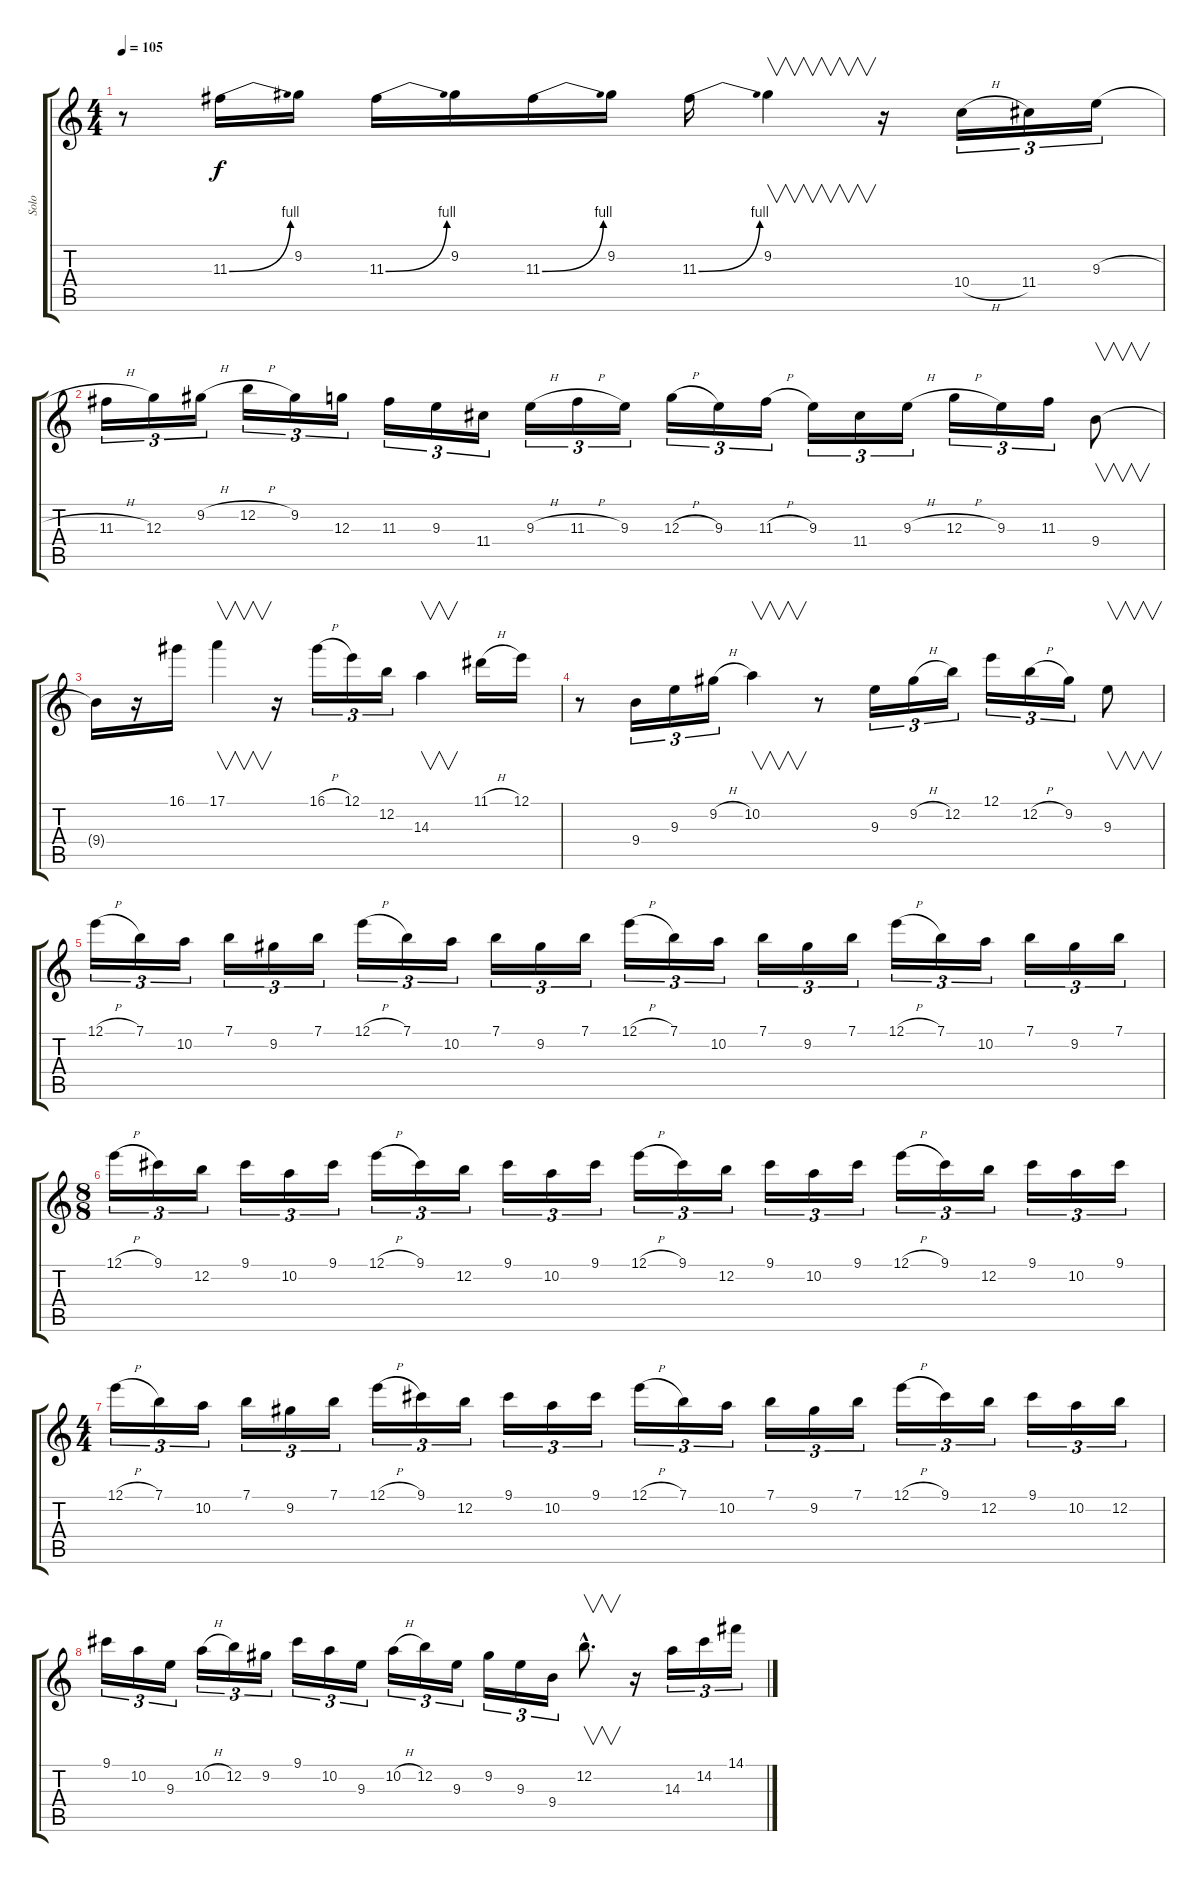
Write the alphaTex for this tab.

\track ("Solo" "Solo") {instrument distortionguitar}
\staff {score tabs}
\tuning (E4 B3 G3 D3 A2 E2) {hide}
\ts (4 4)
\tempo 105
\clef g2
\ks c
r.8{dy f} 11.3{be (bend 0 0 60 4)}.16 9.2.16 11.3{be (bend 0 0 60 4)}.16 9.2.16 11.3{be (bend 0 0 60 4)}.16 9.2.16 11.3{be (bend 0 0 60 4)}.16 9.2.4{v} r.16 10.4{h}.16{tu (3 2)} 11.4.16{tu (3 2)} 9.3{h}.16{tu (3 2)} |
11.3{h}.16{tu (3 2)} 12.3.16{tu (3 2)} 9.2{h}.16{tu (3 2)} 12.2{h}.16{tu (3 2)} 9.2.16{tu (3 2)} 12.3.16{tu (3 2)} 11.3.16{tu (3 2)} 9.3.16{tu (3 2)} 11.4.16{tu (3 2)} 9.3{h}.16{tu (3 2)} 11.3{h}.16{tu (3 2)} 9.3.16{tu (3 2)} 12.3{h}.16{tu (3 2)} 9.3.16{tu (3 2)} 11.3{h}.16{tu (3 2)} 9.3.16{tu (3 2)} 11.4.16{tu (3 2)} 9.3{h}.16{tu (3 2)} 12.3{h}.16{tu (3 2)} 9.3.16{tu (3 2)} 11.3.16{tu (3 2)} 9.4.8{v} |
9.4{t}.16 r.16 16.1.16 17.1.4{v} r.16 16.1{h}.16{tu (3 2)} 12.1.16{tu (3 2)} 12.2.16{tu (3 2)} 14.3.4{v} 11.1{h}.16 12.1.16 |
r.8 9.4.16{tu (3 2)} 9.3.16{tu (3 2)} 9.2{h}.16{tu (3 2)} 10.2.4{v} r.8 9.3.16{tu (3 2)} 9.2{h}.16{tu (3 2)} 12.2.16{tu (3 2)} 12.1.16{tu (3 2)} 12.2{h}.16{tu (3 2)} 9.2.16{tu (3 2)} 9.3.8{v} |
12.1{h}.16{tu (3 2)} 7.1.16{tu (3 2)} 10.2.16{tu (3 2)} 7.1.16{tu (3 2)} 9.2.16{tu (3 2)} 7.1.16{tu (3 2)} 12.1{h}.16{tu (3 2)} 7.1.16{tu (3 2)} 10.2.16{tu (3 2)} 7.1.16{tu (3 2)} 9.2.16{tu (3 2)} 7.1.16{tu (3 2)} 12.1{h}.16{tu (3 2)} 7.1.16{tu (3 2)} 10.2.16{tu (3 2)} 7.1.16{tu (3 2)} 9.2.16{tu (3 2)} 7.1.16{tu (3 2)} 12.1{h}.16{tu (3 2)} 7.1.16{tu (3 2)} 10.2.16{tu (3 2)} 7.1.16{tu (3 2)} 9.2.16{tu (3 2)} 7.1.16{tu (3 2)} |
\ts (8 8)
12.1{h}.16{tu (3 2)} 9.1.16{tu (3 2)} 12.2.16{tu (3 2)} 9.1.16{tu (3 2)} 10.2.16{tu (3 2)} 9.1.16{tu (3 2)} 12.1{h}.16{tu (3 2)} 9.1.16{tu (3 2)} 12.2.16{tu (3 2)} 9.1.16{tu (3 2)} 10.2.16{tu (3 2)} 9.1.16{tu (3 2)} 12.1{h}.16{tu (3 2)} 9.1.16{tu (3 2)} 12.2.16{tu (3 2)} 9.1.16{tu (3 2)} 10.2.16{tu (3 2)} 9.1.16{tu (3 2)} 12.1{h}.16{tu (3 2)} 9.1.16{tu (3 2)} 12.2.16{tu (3 2)} 9.1.16{tu (3 2)} 10.2.16{tu (3 2)} 9.1.16{tu (3 2)} |
\ts (4 4)
12.1{h}.16{tu (3 2)} 7.1.16{tu (3 2)} 10.2.16{tu (3 2)} 7.1.16{tu (3 2)} 9.2.16{tu (3 2)} 7.1.16{tu (3 2)} 12.1{h}.16{tu (3 2)} 9.1.16{tu (3 2)} 12.2.16{tu (3 2)} 9.1.16{tu (3 2)} 10.2.16{tu (3 2)} 9.1.16{tu (3 2)} 12.1{h}.16{tu (3 2)} 7.1.16{tu (3 2)} 10.2.16{tu (3 2)} 7.1.16{tu (3 2)} 9.2.16{tu (3 2)} 7.1.16{tu (3 2)} 12.1{h}.16{tu (3 2)} 9.1.16{tu (3 2)} 12.2.16{tu (3 2)} 9.1.16{tu (3 2)} 10.2.16{tu (3 2)} 12.2.16{tu (3 2)} |
9.1.16{tu (3 2)} 10.2.16{tu (3 2)} 9.3.16{tu (3 2)} 10.2{h}.16{tu (3 2)} 12.2.16{tu (3 2)} 9.2.16{tu (3 2)} 9.1.16{tu (3 2)} 10.2.16{tu (3 2)} 9.3.16{tu (3 2)} 10.2{h}.16{tu (3 2)} 12.2.16{tu (3 2)} 9.3.16{tu (3 2)} 9.2.16{tu (3 2)} 9.3.16{tu (3 2)} 9.4.16{tu (3 2)} 12.2{hac}.8{v d} r.16 14.3.16{tu (3 2)} 14.2.16{tu (3 2)} 14.1.16{tu (3 2)}
